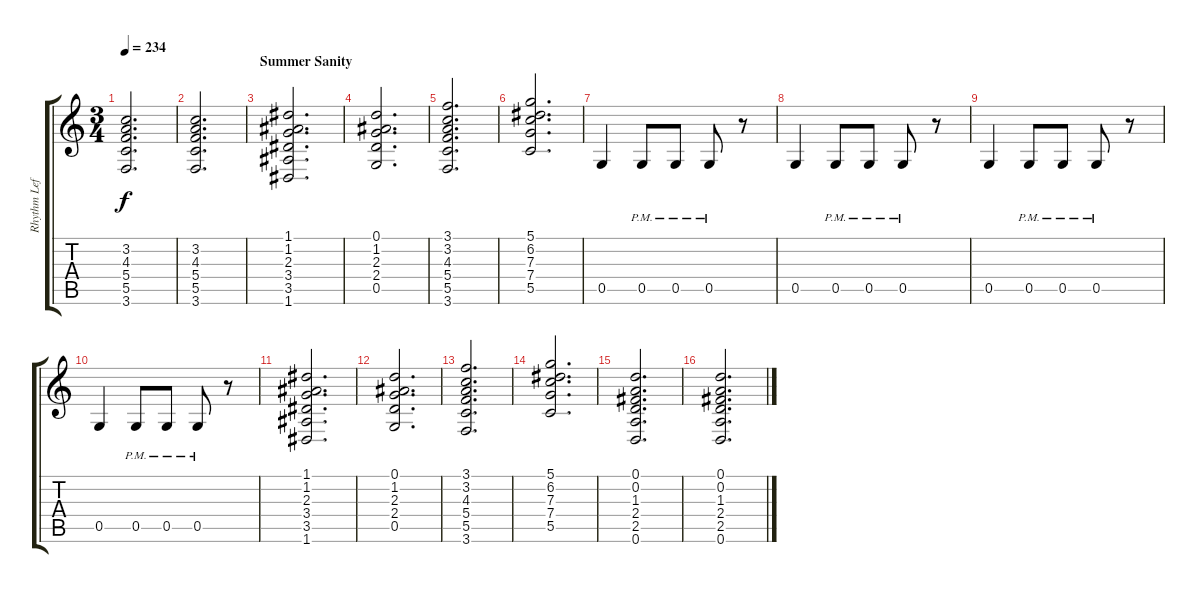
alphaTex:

\track ("Rhythm Left" "Rhythm Lef") {instrument distortionguitar}
\staff {score tabs}
\tuning (D4 A3 F3 C3 G2 D2) {hide}
\ts (3 4)
\tempo 234
\clef g2
\ks c
(3.2 4.3 5.4 5.5 3.6).2{d dy f} |
(3.2 4.3 5.4 5.5 3.6).2{d} |
\section ("" "Summer Sanity")
(1.1 1.2 2.3 3.4 3.5 1.6).2{d} |
(0.1 1.2 2.3 2.4 0.5).2{d} |
(3.1 3.2 4.3 5.4 5.5 3.6).2{d} |
(5.1 6.2 7.3 7.4 5.5).2{d} |
0.5.4 0.5{pm}.8 0.5{pm}.8 0.5{pm}.8 r.8 |
0.5.4 0.5{pm}.8 0.5{pm}.8 0.5{pm}.8 r.8 |
0.5.4 0.5{pm}.8 0.5{pm}.8 0.5{pm}.8 r.8 |
0.5.4 0.5{pm}.8 0.5{pm}.8 0.5{pm}.8 r.8 |
(1.1 1.2 2.3 3.4 3.5 1.6).2{d} |
(0.1 1.2 2.3 2.4 0.5).2{d} |
(3.1 3.2 4.3 5.4 5.5 3.6).2{d} |
(5.1 6.2 7.3 7.4 5.5).2{d} |
(0.1 0.2 1.3 2.4 2.5 0.6).2{d} |
(0.1 0.2 1.3 2.4 2.5 0.6).2{d}
